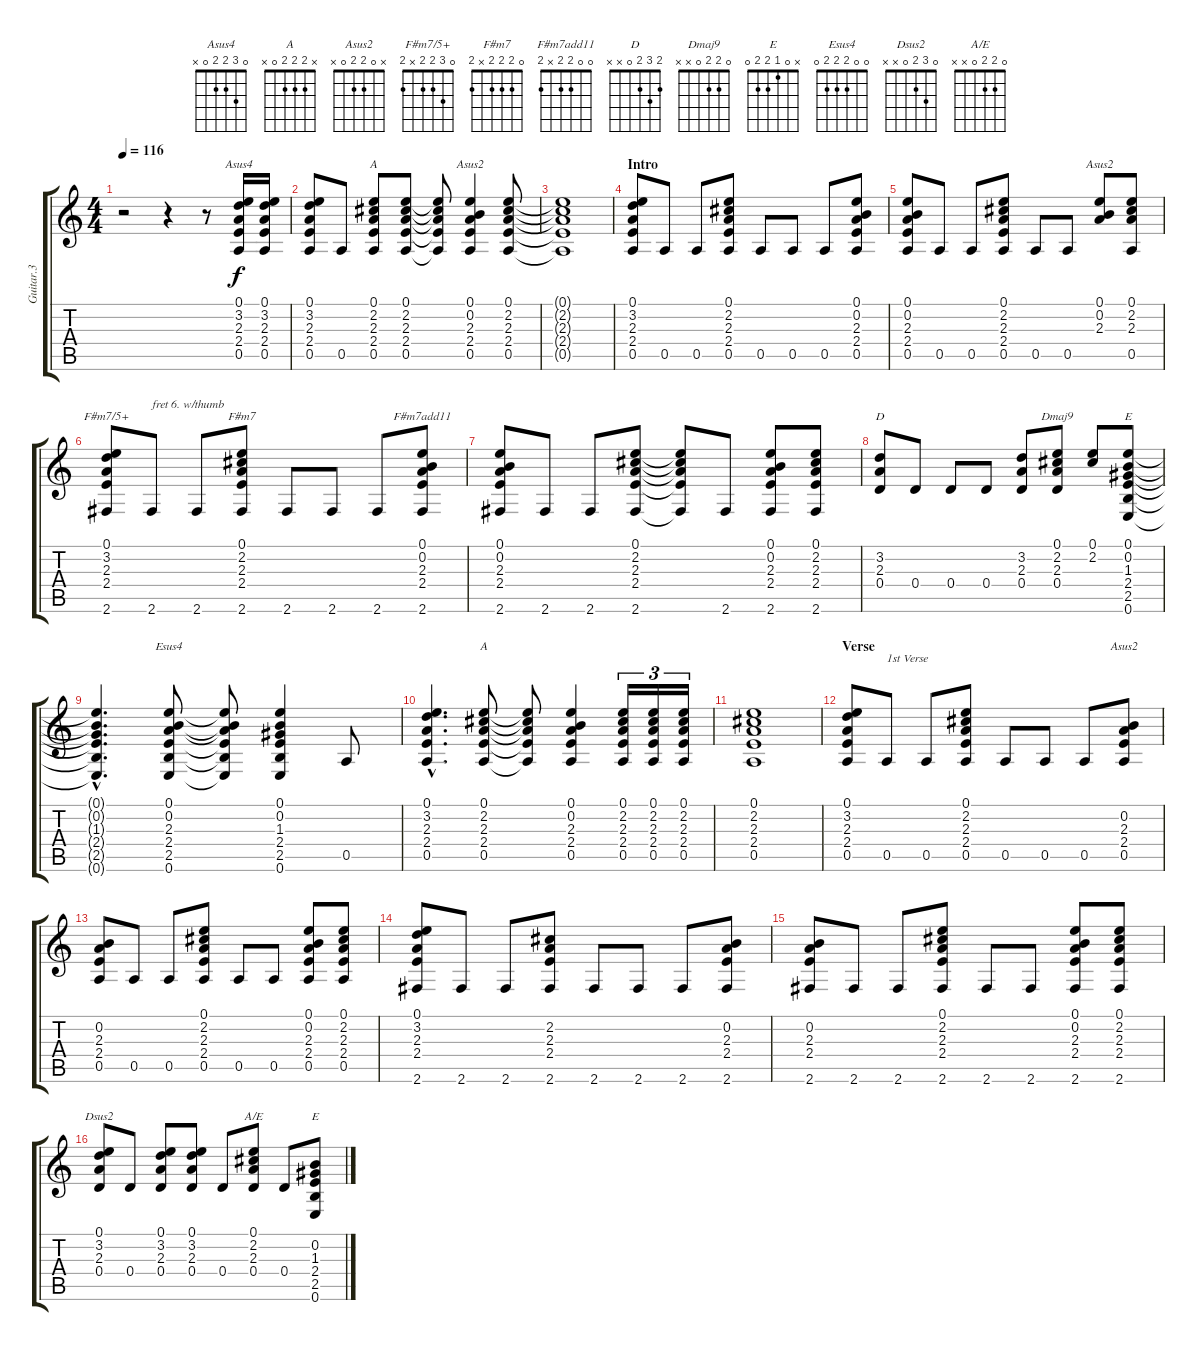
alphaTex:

\track ("Guitar.3" "Guitar.3") {instrument acousticguitarsteel}
\staff {score tabs}
\tuning (E4 B3 G3 D3 A2 E2) {hide}
\chord ("Asus4" 0 3 2 2 0 x)
\chord ("A" 0 2 2 2 0 x)
\chord ("Asus2" 0 0 2 2 0 x)
\chord ("Asus2" 0 0 2 x x x)
\chord ("F#m7/5+" 0 3 2 2 x 2)
\chord ("F#m7" 0 2 2 2 x 2)
\chord ("F#m7add11" 0 0 2 2 x 2)
\chord ("D" 2 3 2 0 x x)
\chord ("Dmaj9" 0 2 2 0 x x)
\chord ("E" 0 0 1 2 2 0)
\chord ("Esus4" 0 0 2 2 2 0)
\chord ("A" x 2 2 2 0 x)
\chord ("Asus2" x 0 2 2 0 x)
\chord ("Dsus2" 0 3 2 0 x x)
\chord ("A/E" 0 2 2 0 x x)
\chord ("E" x 0 1 2 2 0)
\ts (4 4)
\tempo 116
\clef g2
\ks c
r.2{dy f instrument acousticguitarsteel} r.4 r.8 (0.1 3.2 2.3 2.4 0.5).16{ch "Asus4"} (0.1 3.2 2.3 2.4 0.5).16 |
(0.1 3.2 2.3 2.4 0.5).8 0.5.8 (0.1 2.2 2.3 2.4 0.5).8{ch "A"} (0.1 2.2 2.3 2.4 0.5).8 (0.1{t} 2.2{t} 2.3{t} 2.4{t} 0.5{t}).8 (0.1 0.2 2.3 2.4 0.5).4{ch "Asus2"} (0.1 2.2 2.3 2.4 0.5).8 |
(0.1{t} 2.2{t} 2.3{t} 2.4{t} 0.5{t}).1 |
\section ("" "Intro")
(0.1 3.2 2.3 2.4 0.5).8 0.5.8 0.5.8 (0.1 2.2 2.3 2.4 0.5).8 0.5.8 0.5.8 0.5.8 (0.1 0.2 2.3 2.4 0.5).8 |
(0.1 0.2 2.3 2.4 0.5).8 0.5.8 0.5.8 (0.1 2.2 2.3 2.4 0.5).8 0.5.8 0.5.8 (0.1 0.2 2.3).8{ch "Asus2"} (0.1 2.2 2.3 0.5).8 |
(0.1 3.2 2.3 2.4 2.6).8{ch "F#m7/5+"} 2.6.8{txt "fret 6. w/thumb"} 2.6.8 (0.1 2.2 2.3 2.4 2.6).8{ch "F#m7"} 2.6.8 2.6.8 2.6.8 (0.1 0.2 2.3 2.4 2.6).8{ch "F#m7add11"} |
(0.1 0.2 2.3 2.4 2.6).8 2.6.8 2.6.8 (0.1 2.2 2.3 2.4 2.6).8 (0.1{t} 2.2{t} 2.3{t} 2.4{t} 2.6{t}).8 2.6.8 (0.1 0.2 2.3 2.4 2.6).8 (0.1 2.2 2.3 2.4 2.6).8 |
(3.2 2.3 0.4).8{ch "D"} 0.4.8 0.4.8 0.4.8 (3.2 2.3 0.4).8 (0.1 2.2 2.3 0.4).8{ch "Dmaj9"} (0.1 2.2).8 (0.1 0.2 1.3 2.4 2.5 0.6).8{ch "E"} |
(0.1{hac t} 0.2{hac t} 1.3{hac t} 2.4{hac t} 2.5{hac t} 0.6{hac t}).4{d} (0.1 0.2 2.3 2.4 2.5 0.6).8{ch "Esus4"} (0.1{t} 0.2{t} 2.3{t} 2.4{t} 2.5{t} 0.6{t}).8 (0.1 0.2 1.3 2.4 2.5 0.6).4 0.5.8 |
(0.1{hac} 3.2{hac} 2.3{hac} 2.4{hac} 0.5{hac}).4{d} (0.1 2.2 2.3 2.4 0.5).8{ch "A"} (0.1{t} 2.2{t} 2.3{t} 2.4{t} 0.5{t}).8 (0.1 0.2 2.3 2.4 0.5).4 (0.1 2.2 2.3 2.4 0.5).16{tu (3 2)} (0.1 2.2 2.3 2.4 0.5).16{tu (3 2)} (0.1 2.2 2.3 2.4 0.5).16{tu (3 2)} |
(0.1 2.2 2.3 2.4 0.5).1 |
\section ("" "Verse")
(0.1 3.2 2.3 2.4 0.5).8 0.5.8{txt "1st Verse"} 0.5.8 (0.1 2.2 2.3 2.4 0.5).8 0.5.8 0.5.8 0.5.8 (0.2 2.3 2.4 0.5).8{ch "Asus2"} |
(0.2 2.3 2.4 0.5).8 0.5.8 0.5.8 (0.1 2.2 2.3 2.4 0.5).8 0.5.8 0.5.8 (0.1 0.2 2.3 2.4 0.5).8 (0.1 2.2 2.3 2.4 0.5).8 |
(0.1 3.2 2.3 2.4 2.6).8 2.6.8 2.6.8 (2.2 2.3 2.4 2.6).8 2.6.8 2.6.8 2.6.8 (0.2 2.3 2.4 2.6).8 |
(0.2 2.3 2.4 2.6).8 2.6.8 2.6.8 (0.1 2.2 2.3 2.4 2.6).8 2.6.8 2.6.8 (0.1 0.2 2.3 2.4 2.6).8 (0.1 2.2 2.3 2.4 2.6).8 |
(0.1 3.2 2.3 0.4).8{ch "Dsus2"} 0.4.8 (0.1 3.2 2.3 0.4).8 (0.1 3.2 2.3 0.4).8 0.4.8 (0.1 2.2 2.3 0.4).8{ch "A/E"} 0.4.8 (0.2 1.3 2.4 2.5 0.6).8{ch "E"}
